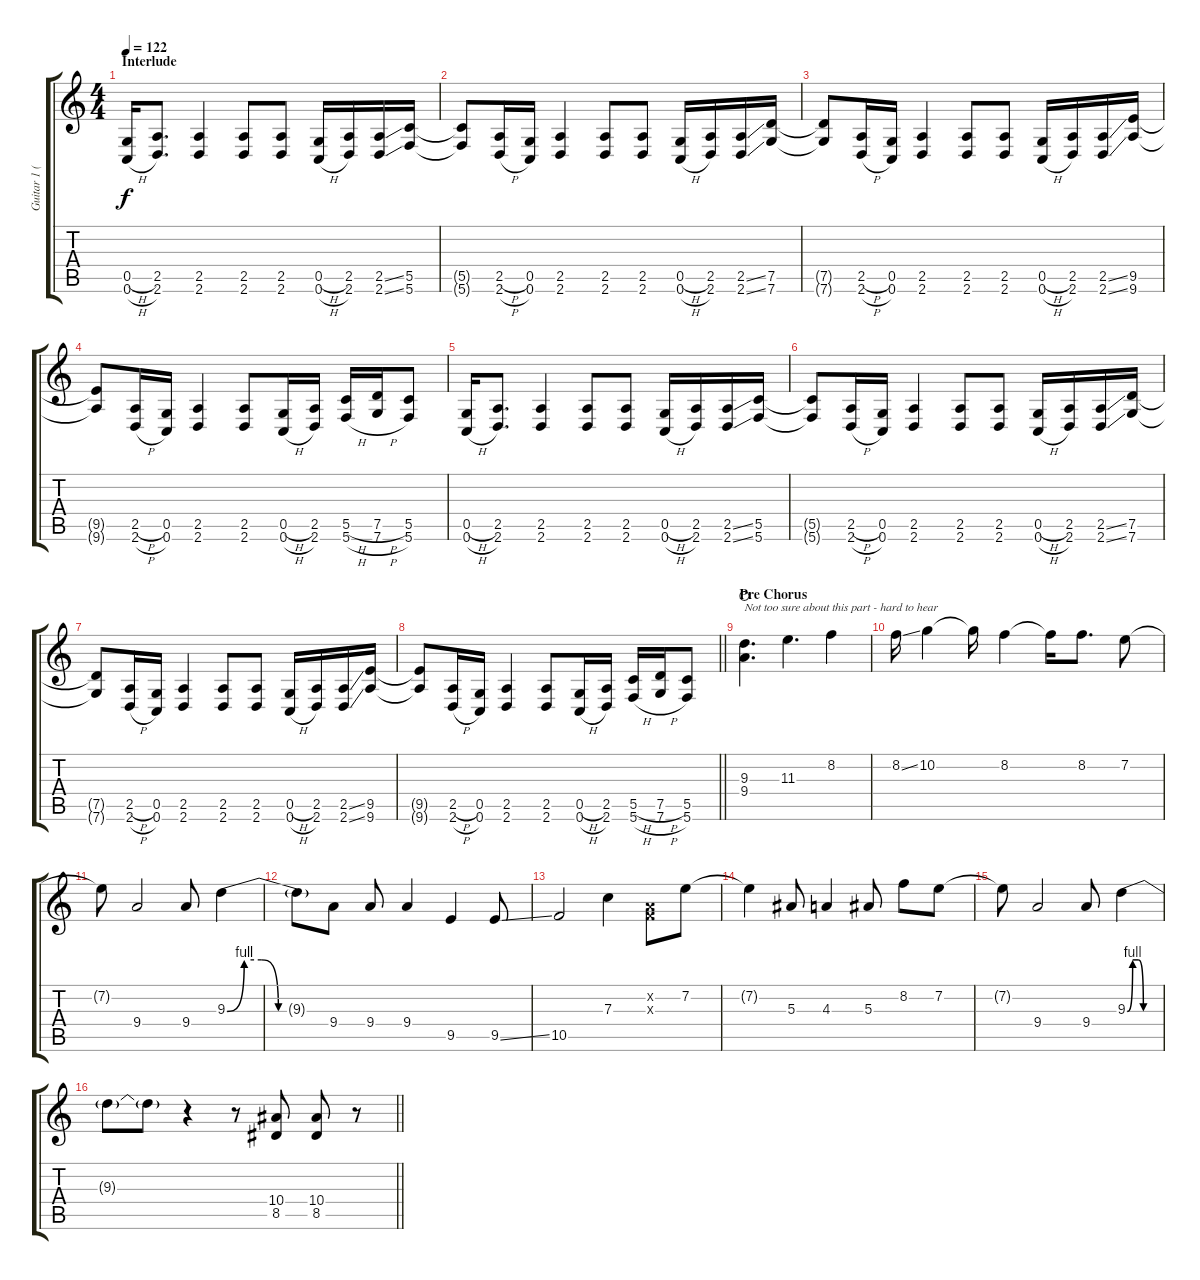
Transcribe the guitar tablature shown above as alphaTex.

\track ("Guitar 1 (Roger)" "Guitar 1 (") {instrument distortionguitar}
\staff {score tabs}
\tuning (D4 A3 F3 C3 G2 C2) {hide}
\ts (4 4)
\section ("" "Interlude")
\tempo 122
\clef g2
\ks c
(0.5{h} 0.6{h}).16{dy f} (2.5 2.6).8{d} (2.5 2.6).4 (2.5 2.6).8 (2.5 2.6).8 (0.5{h} 0.6{h}).16 (2.5 2.6).16 (2.5{ss} 2.6{ss}).16 (5.5 5.6).16 |
(5.5{t} 5.6{t}).8 (2.5{h} 2.6{h}).16 (0.5 0.6).16 (2.5 2.6).4 (2.5 2.6).8 (2.5 2.6).8 (0.5{h} 0.6{h}).16 (2.5 2.6).16 (2.5{ss} 2.6{ss}).16 (7.5 7.6).16 |
(7.5{t} 7.6{t}).8 (2.5{h} 2.6{h}).16 (0.5 0.6).16 (2.5 2.6).4 (2.5 2.6).8 (2.5 2.6).8 (0.5{h} 0.6{h}).16 (2.5 2.6).16 (2.5{ss} 2.6{ss}).16 (9.5 9.6).16 |
(9.5{t} 9.6{t}).8 (2.5{h} 2.6{h}).16 (0.5 0.6).16 (2.5 2.6).4 (2.5 2.6).8 (0.5{h} 0.6{h}).16 (2.5 2.6).16 (5.5{h} 5.6{h}).16 (7.5{h} 7.6{h}).16 (5.5 5.6).8 |
(0.5{h} 0.6{h}).16 (2.5 2.6).8{d} (2.5 2.6).4 (2.5 2.6).8 (2.5 2.6).8 (0.5{h} 0.6{h}).16 (2.5 2.6).16 (2.5{ss} 2.6{ss}).16 (5.5 5.6).16 |
(5.5{t} 5.6{t}).8 (2.5{h} 2.6{h}).16 (0.5 0.6).16 (2.5 2.6).4 (2.5 2.6).8 (2.5 2.6).8 (0.5{h} 0.6{h}).16 (2.5 2.6).16 (2.5{ss} 2.6{ss}).16 (7.5 7.6).16 |
(7.5{t} 7.6{t}).8 (2.5{h} 2.6{h}).16 (0.5 0.6).16 (2.5 2.6).4 (2.5 2.6).8 (2.5 2.6).8 (0.5{h} 0.6{h}).16 (2.5 2.6).16 (2.5{ss} 2.6{ss}).16 (9.5 9.6).16 |
\barLineRight lightlight
(9.5{t} 9.6{t}).8 (2.5{h} 2.6{h}).16 (0.5 0.6).16 (2.5 2.6).4 (2.5 2.6).8 (0.5{h} 0.6{h}).16 (2.5 2.6).16 (5.5{h} 5.6{h}).16 (7.5{h} 7.6{h}).16 (5.5 5.6).8 |
\section ("" "Pre Chorus")
(9.3 9.4).4{d txt "Not too sure about this part - hard to hear" waho} 11.3.4{d} 8.2.4 |
8.2{ss}.16 10.2.4 10.2{t}.16 8.2.4 8.2{t}.16 8.2.8{d} 7.2.8 |
7.2{t}.8 9.4.2 9.4.8 9.3{be (custom 0 0 10 4 20 4 30 0 60 0)}.4 |
9.3{t}.8 9.4.8 9.4.8 9.4.4 9.5.4 9.5{ss}.8 |
10.5.2 7.3.4 (0.2{x} 0.3{x}).8 7.2.8 |
7.2{t}.4 5.3.8 4.3.4 5.3.8 8.2.8 7.2.8 |
7.2{t}.8 9.4.2 9.4.8 9.3{be (custom 0 0 10 4 20 4 30 0 60 0)}.4 |
\barLineRight lightlight
9.3{t}.8 9.3{t}.8 r.4 r.8 (10.4 8.5).8 (10.4 8.5).8 r.8
